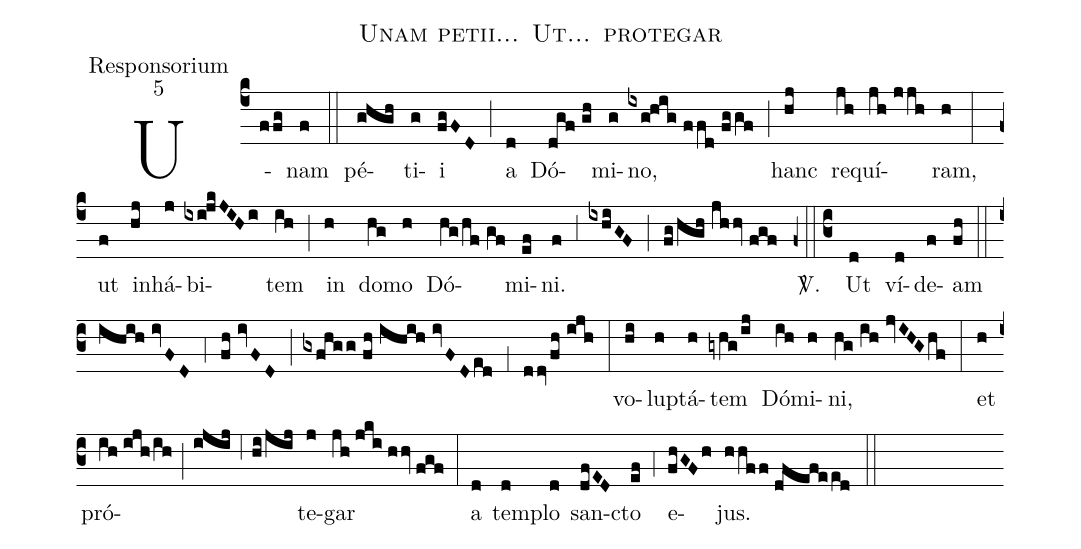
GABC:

name:Unam petii... Ut... protegar;
office-part:Responsorium;
mode:5;
%%
(c4) U(ffg)nam(f) (::) pé(ghgh)ti(g)i(fgFD) (;) a(d) Dó(dgf//gh)mi(g)no,(ixg!hig//ffd//fggf) (;) hanc(hj) re(jh)quí(jh//jjh)ram,(h) (:) ut(f) in(hj)há(j)bi(ixi!jkJIHi)tem(ih) (;) in(h) do(hg)mo(h) Dó(hg/hf//gf)mi(ef)ni.(f) (;3) (ixhiGF) (;) (fg/hgh//jhhv//fgf) <sp>V/</sp>.(z0::c3) Ut(d) ví(d)de(f)am(fh) (::) (ihih//ivFD) (;4) (fh//ivFD) (;) (gxfhgg//fh//ihih//ivFD/ed) (;1) (ddv/fh//ijh) (:) vo(hi)lup(h)tá(h)tem(gyhg/ij) Dó(ih)mi(h)ni,(hg//ih//jvIHG/hf) (:) et(h) pró(ih//ijh/ih;ijij;6hi/jij)te(j)gar(jh//jki//hhv//fgf) (:) a(d) tem(d)plo(d) san(dfED)cto(ef) (;4) e(fhGFh)jus.(hhff//dfefeed) (::)
